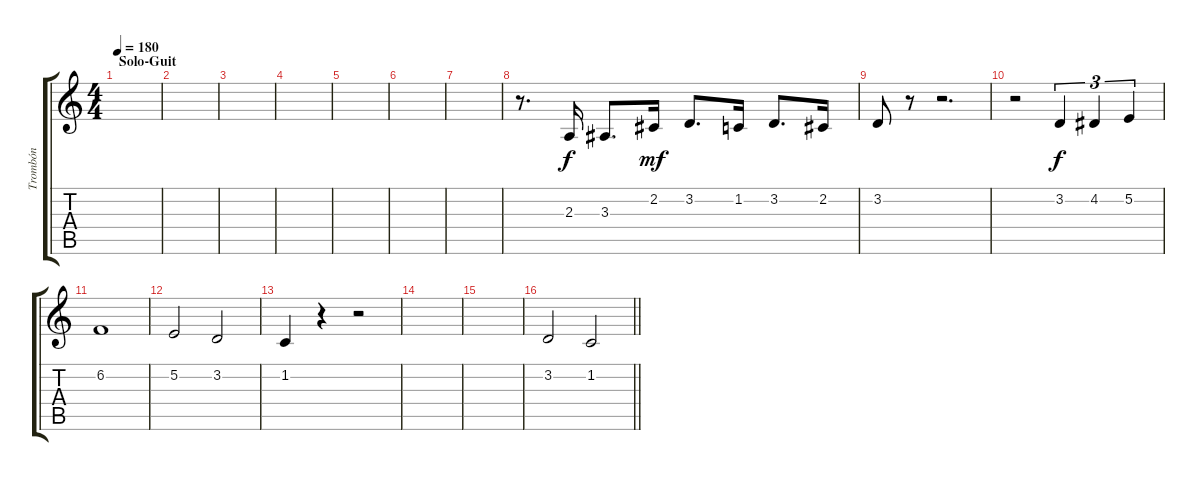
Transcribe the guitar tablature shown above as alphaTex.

\track ("Trombón" "Trombón") {instrument trombone}
\staff {score tabs}
\tuning (E4 B3 G3 D3 A2 E2) {hide}
\ts (4 4)
\section ("" "Solo-Guit")
\tempo 180
\clef g2
\ks c
|
|
|
|
|
|
|
r.8{d} 2.3.16 3.3.8{d} 2.2.16{dy mf} 3.2.8{d} 1.2.16 3.2.8{d} 2.2.16 |
3.2.8 r.8 r.2{d} |
r.2 3.2.4{tu (3 2) dy f} 4.2.4{tu (3 2)} 5.2.4{tu (3 2)} |
6.2.1 |
5.2.2 3.2.2 |
1.2.4 r.4 r.2 |
|
|
\barLineRight lightlight
3.2.2 1.2.2
